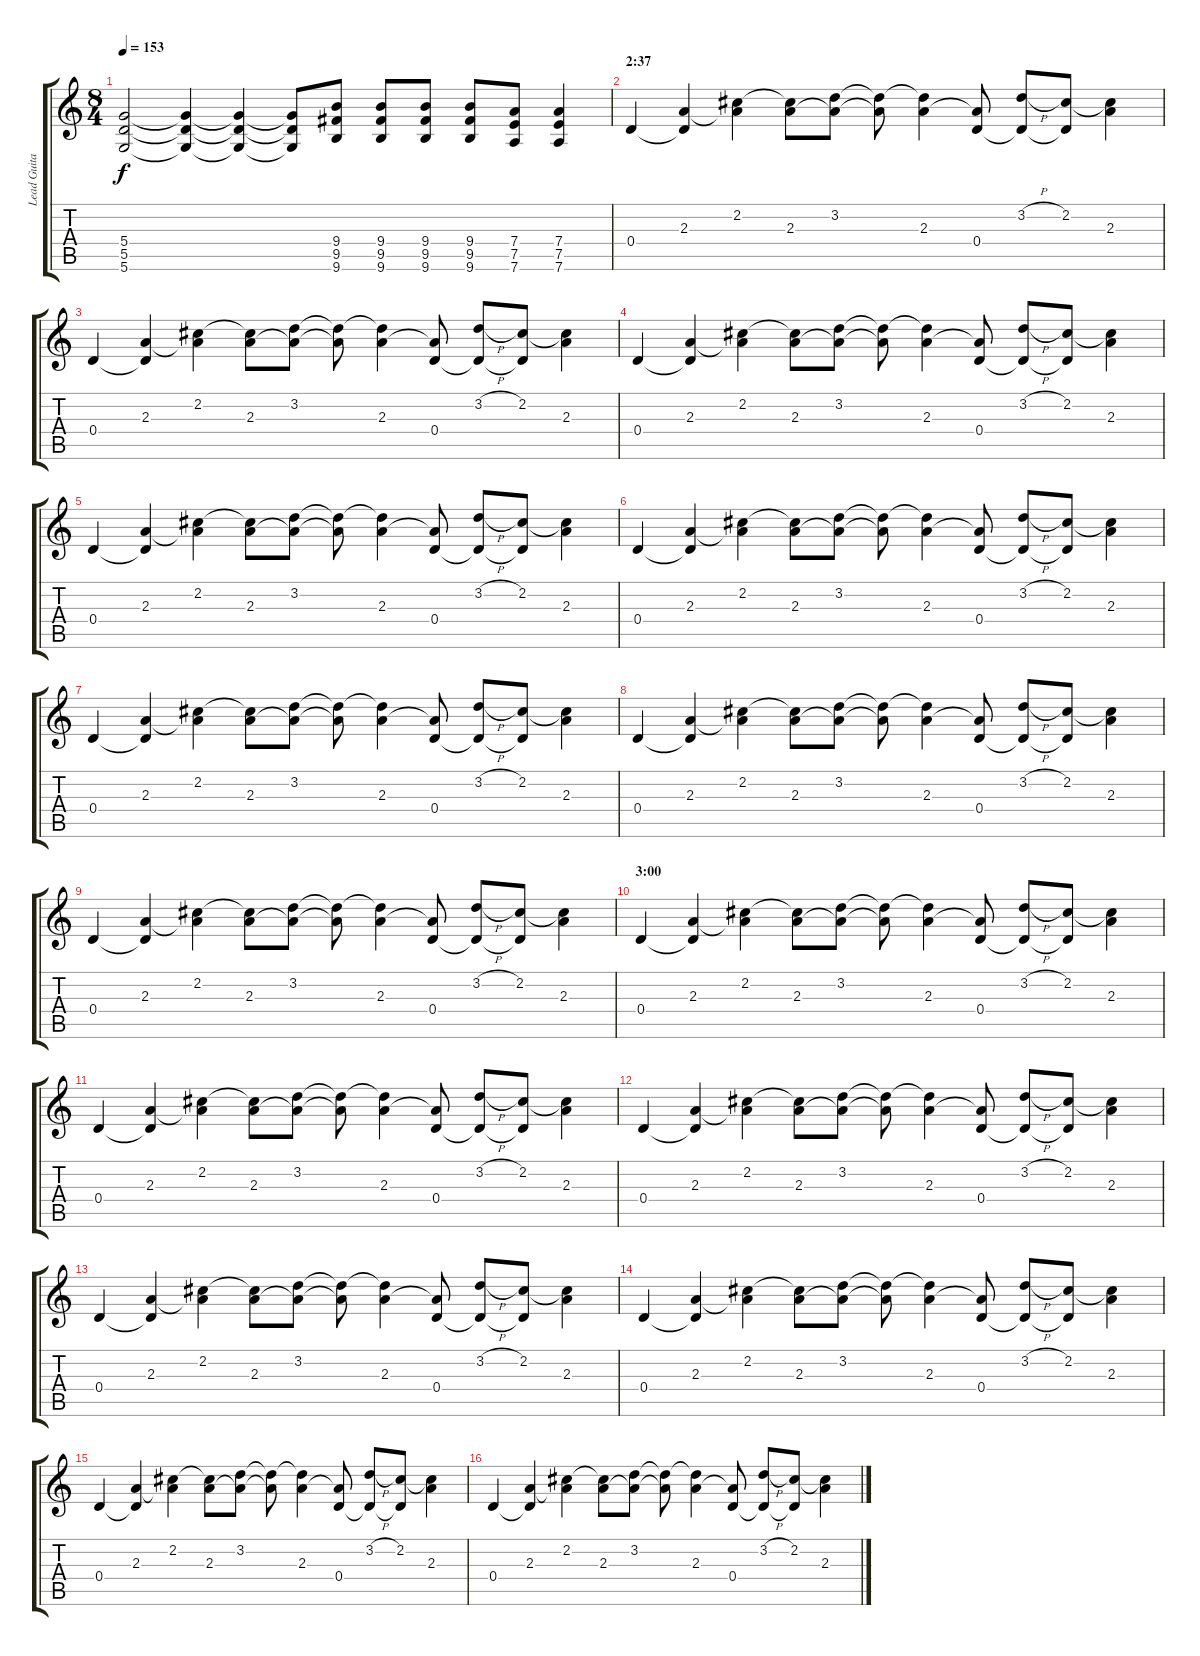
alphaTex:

\track ("Lead Guitar" "Lead Guita") {instrument overdrivenguitar}
\staff {score tabs}
\tuning (E4 B3 G3 D3 A2 D2) {hide}
\ts (8 4)
\tempo 153
\clef g2
\ks c
(5.4{t} 5.5{t} 5.6{t}).2{dy f} (5.4{t} 5.5{t} 5.6{t}).4 (5.4{t} 5.5{t} 5.6{t}).4 (5.4{t} 5.5{t} 5.6{t}).8 (9.4 9.5 9.6).8 (9.4 9.5 9.6).8 (9.4 9.5 9.6).8 (9.4 9.5 9.6).8 (7.4 7.5 7.6).8 (7.4 7.5 7.6).4 |
\section ("" "2:37")
0.4.4 (2.3 0.4{t}).4 (2.2 2.3{t}).4 (2.2{t} 2.3).8 (3.2 2.3{t}).8 (3.2{t} 2.3{t}).8 (3.2{t} 2.3).4 (2.3{t} 0.4).8 (3.2{h} 0.4{t}).8 (2.2 0.4{t}).8 (2.2{t} 2.3).4 |
0.4.4 (2.3 0.4{t}).4 (2.2 2.3{t}).4 (2.2{t} 2.3).8 (3.2 2.3{t}).8 (3.2{t} 2.3{t}).8 (3.2{t} 2.3).4 (2.3{t} 0.4).8 (3.2{h} 0.4{t}).8 (2.2 0.4{t}).8 (2.2{t} 2.3).4 |
0.4.4 (2.3 0.4{t}).4 (2.2 2.3{t}).4 (2.2{t} 2.3).8 (3.2 2.3{t}).8 (3.2{t} 2.3{t}).8 (3.2{t} 2.3).4 (2.3{t} 0.4).8 (3.2{h} 0.4{t}).8 (2.2 0.4{t}).8 (2.2{t} 2.3).4 |
0.4.4 (2.3 0.4{t}).4 (2.2 2.3{t}).4 (2.2{t} 2.3).8 (3.2 2.3{t}).8 (3.2{t} 2.3{t}).8 (3.2{t} 2.3).4 (2.3{t} 0.4).8 (3.2{h} 0.4{t}).8 (2.2 0.4{t}).8 (2.2{t} 2.3).4 |
0.4.4 (2.3 0.4{t}).4 (2.2 2.3{t}).4 (2.2{t} 2.3).8 (3.2 2.3{t}).8 (3.2{t} 2.3{t}).8 (3.2{t} 2.3).4 (2.3{t} 0.4).8 (3.2{h} 0.4{t}).8 (2.2 0.4{t}).8 (2.2{t} 2.3).4 |
0.4.4 (2.3 0.4{t}).4 (2.2 2.3{t}).4 (2.2{t} 2.3).8 (3.2 2.3{t}).8 (3.2{t} 2.3{t}).8 (3.2{t} 2.3).4 (2.3{t} 0.4).8 (3.2{h} 0.4{t}).8 (2.2 0.4{t}).8 (2.2{t} 2.3).4 |
0.4.4 (2.3 0.4{t}).4 (2.2 2.3{t}).4 (2.2{t} 2.3).8 (3.2 2.3{t}).8 (3.2{t} 2.3{t}).8 (3.2{t} 2.3).4 (2.3{t} 0.4).8 (3.2{h} 0.4{t}).8 (2.2 0.4{t}).8 (2.2{t} 2.3).4 |
0.4.4 (2.3 0.4{t}).4 (2.2 2.3{t}).4 (2.2{t} 2.3).8 (3.2 2.3{t}).8 (3.2{t} 2.3{t}).8 (3.2{t} 2.3).4 (2.3{t} 0.4).8 (3.2{h} 0.4{t}).8 (2.2 0.4{t}).8 (2.2{t} 2.3).4 |
\section ("" "3:00")
0.4.4 (2.3 0.4{t}).4 (2.2 2.3{t}).4 (2.2{t} 2.3).8 (3.2 2.3{t}).8 (3.2{t} 2.3{t}).8 (3.2{t} 2.3).4 (2.3{t} 0.4).8 (3.2{h} 0.4{t}).8 (2.2 0.4{t}).8 (2.2{t} 2.3).4 |
0.4.4 (2.3 0.4{t}).4 (2.2 2.3{t}).4 (2.2{t} 2.3).8 (3.2 2.3{t}).8 (3.2{t} 2.3{t}).8 (3.2{t} 2.3).4 (2.3{t} 0.4).8 (3.2{h} 0.4{t}).8 (2.2 0.4{t}).8 (2.2{t} 2.3).4 |
0.4.4 (2.3 0.4{t}).4 (2.2 2.3{t}).4 (2.2{t} 2.3).8 (3.2 2.3{t}).8 (3.2{t} 2.3{t}).8 (3.2{t} 2.3).4 (2.3{t} 0.4).8 (3.2{h} 0.4{t}).8 (2.2 0.4{t}).8 (2.2{t} 2.3).4 |
0.4.4 (2.3 0.4{t}).4 (2.2 2.3{t}).4 (2.2{t} 2.3).8 (3.2 2.3{t}).8 (3.2{t} 2.3{t}).8 (3.2{t} 2.3).4 (2.3{t} 0.4).8 (3.2{h} 0.4{t}).8 (2.2 0.4{t}).8 (2.2{t} 2.3).4 |
0.4.4 (2.3 0.4{t}).4 (2.2 2.3{t}).4 (2.2{t} 2.3).8 (3.2 2.3{t}).8 (3.2{t} 2.3{t}).8 (3.2{t} 2.3).4 (2.3{t} 0.4).8 (3.2{h} 0.4{t}).8 (2.2 0.4{t}).8 (2.2{t} 2.3).4 |
0.4.4 (2.3 0.4{t}).4 (2.2 2.3{t}).4 (2.2{t} 2.3).8 (3.2 2.3{t}).8 (3.2{t} 2.3{t}).8 (3.2{t} 2.3).4 (2.3{t} 0.4).8 (3.2{h} 0.4{t}).8 (2.2 0.4{t}).8 (2.2{t} 2.3).4 |
0.4.4 (2.3 0.4{t}).4 (2.2 2.3{t}).4 (2.2{t} 2.3).8 (3.2 2.3{t}).8 (3.2{t} 2.3{t}).8 (3.2{t} 2.3).4 (2.3{t} 0.4).8 (3.2{h} 0.4{t}).8 (2.2 0.4{t}).8 (2.2{t} 2.3).4
